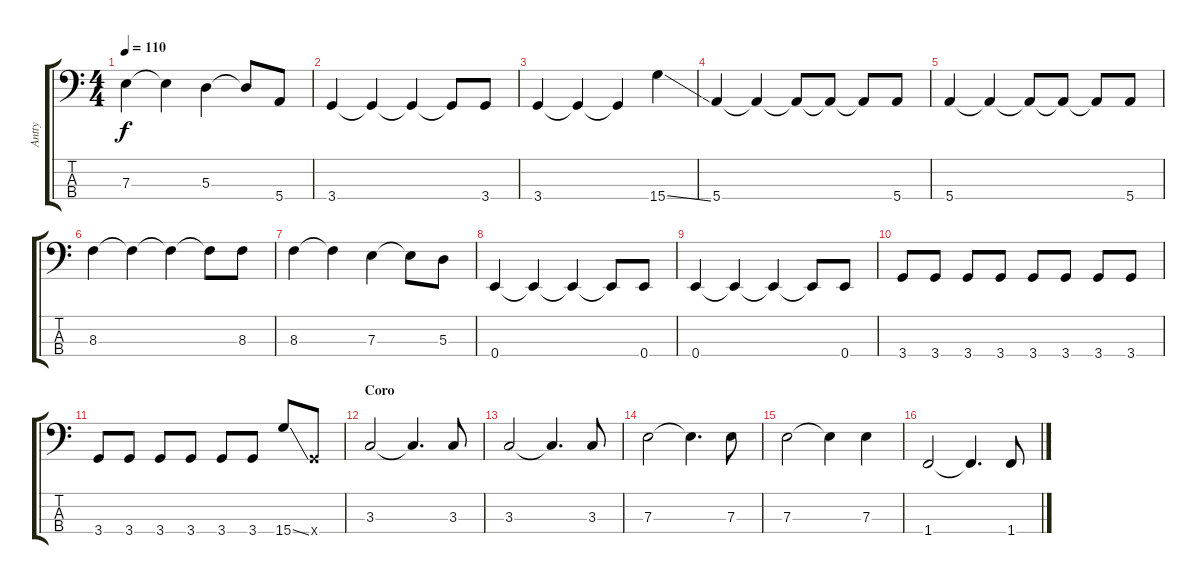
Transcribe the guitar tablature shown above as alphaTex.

\track ("Antty" "Antty") {instrument acousticbass}
\staff {score tabs}
\tuning (G2 D2 A1 E1) {hide}
\ts (4 4)
\tempo 110
\clef f4
\ks c
7.3.4{dy f} 7.3{t}.4 5.3.4 5.3{t}.8 5.4.8 |
3.4.4 3.4{t}.4 3.4{t}.4 3.4{t}.8 3.4.8 |
3.4.4 3.4{t}.4 3.4{t}.4 15.4{ss}.4 |
5.4.4 5.4{t}.4 5.4{t}.8 5.4{t}.8 5.4{t}.8 5.4.8 |
5.4.4 5.4{t}.4 5.4{t}.8 5.4{t}.8 5.4{t}.8 5.4.8 |
8.3.4 8.3{t}.4 8.3{t}.4 8.3{t}.8 8.3.8 |
8.3.4 8.3{t}.4 7.3.4 7.3{t}.8 5.3.8 |
0.4.4 0.4{t}.4 0.4{t}.4 0.4{t}.8 0.4.8 |
0.4.4 0.4{t}.4 0.4{t}.4 0.4{t}.8 0.4.8 |
3.4.8 3.4.8 3.4.8 3.4.8 3.4.8 3.4.8 3.4.8 3.4.8 |
3.4.8 3.4.8 3.4.8 3.4.8 3.4.8 3.4.8 15.4{ss}.8 3.4{x}.8 |
\section ("" "Coro")
3.3.2 3.3{t}.4{d} 3.3.8 |
3.3.2 3.3{t}.4{d} 3.3.8 |
7.3.2 7.3{t}.4{d} 7.3.8 |
7.3.2 7.3{t}.4 7.3.4 |
1.4.2 1.4{t}.4{d} 1.4.8
